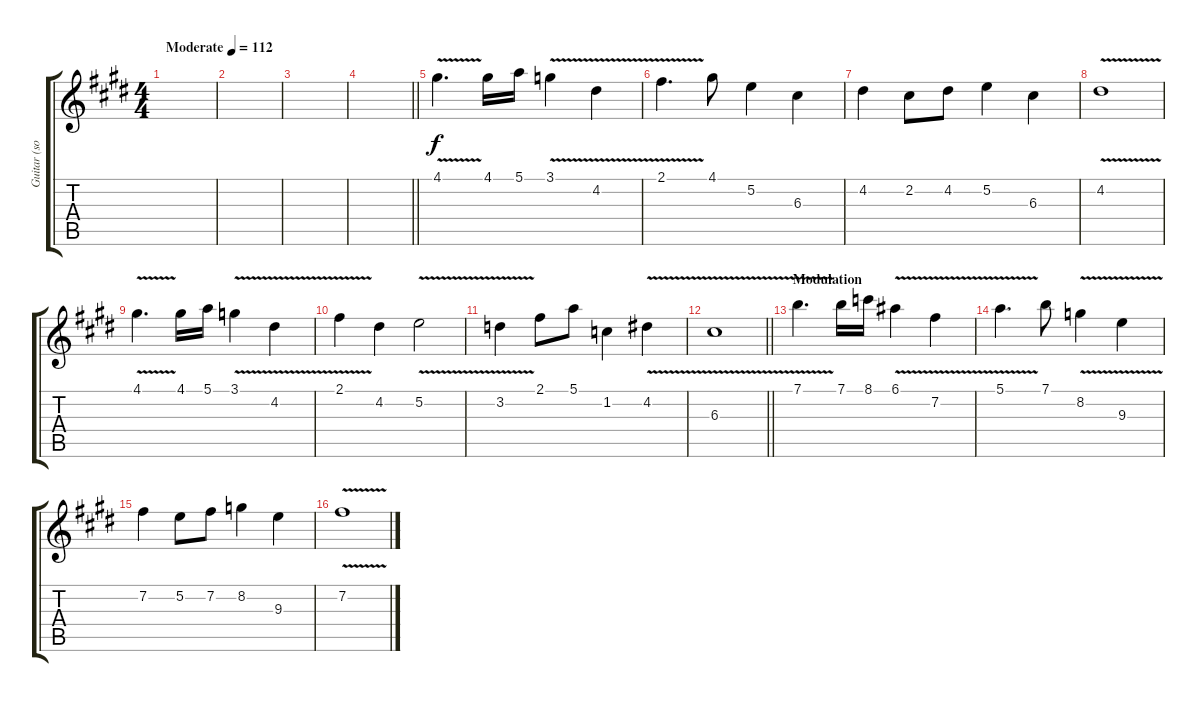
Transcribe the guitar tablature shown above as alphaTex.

\track ("Guitar (solo)" "Guitar (so") {instrument distortionguitar}
\staff {score tabs}
\tuning (E4 B3 G3 D3 A2 E2) {hide}
\ts (4 4)
\section ("" "")
\tempo (112 "Moderate")
\clef g2
\ks c#minor
|
|
|
\barLineRight lightlight
|
\section ("" "")
4.1{v}.4{d txt ""} 4.1.16 5.1.16 3.1{v}.4 4.2{v}.4 |
2.1{v}.4{d} 4.1.8 5.2.4 6.3.4 |
4.2.4 2.2.8 4.2.8 5.2.4 6.3.4 |
4.2{v}.1 |
4.1{v}.4{d} 4.1.16 5.1.16 3.1{v}.4 4.2{v}.4 |
2.1{v}.4 4.2.4 5.2{v}.2 |
3.2{v}.4 2.1.8 5.1.8 1.2.4 4.2{v}.4 |
\barLineRight lightlight
6.3{v}.1 |
\section ("" "Modulation")
7.1{v}.4{d} 7.1.16 8.1.16 6.1{v}.4 7.2{v}.4 |
5.1{v}.4{d} 7.1.8 8.2{v}.4 9.3{v}.4 |
7.2.4 5.2.8 7.2.8 8.2.4 9.3.4 |
7.2{v}.1
